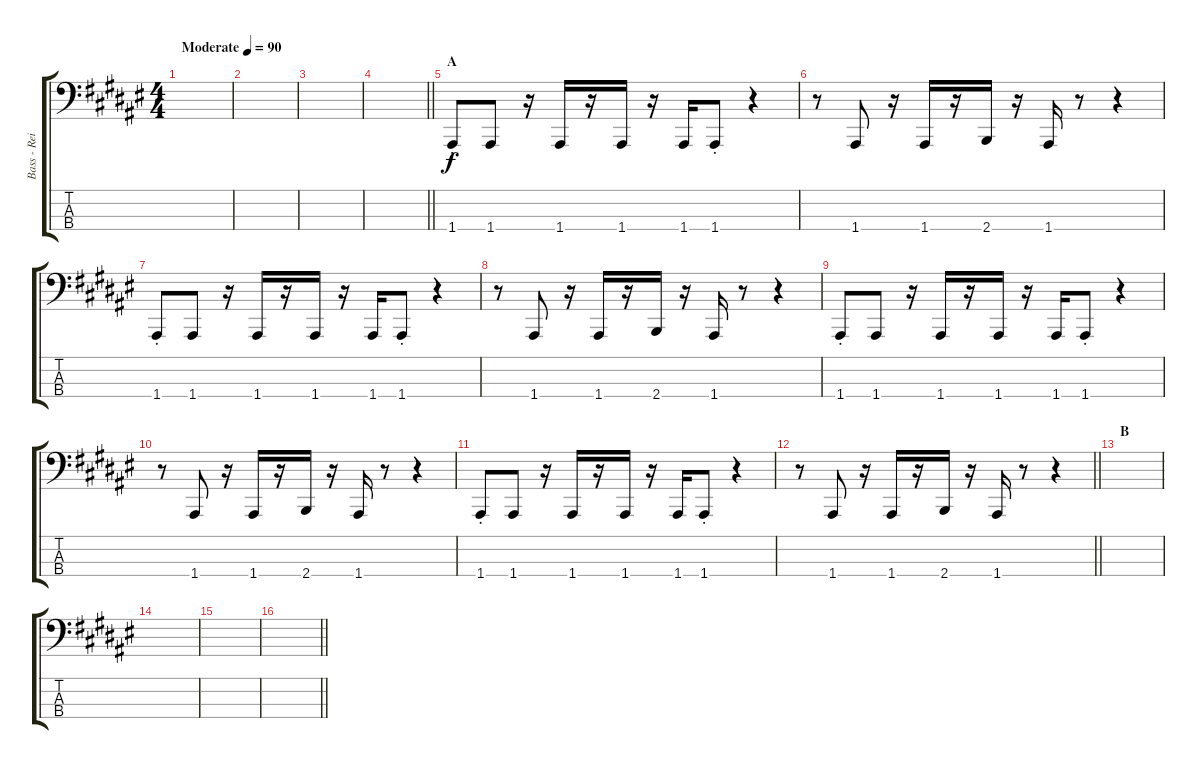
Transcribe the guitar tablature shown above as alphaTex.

\track ("Bass - Reita" "Bass - Rei") {instrument electricbasspick}
\staff {score tabs}
\tuning (C2 G1 D1 A0) {hide}
\ts (4 4)
\tempo (90 "Moderate")
\clef f4
\ks f#
|
|
|
\barLineRight lightlight
|
\section ("" "A")
1.4{st}.8 1.4.8 r.16 1.4.16 r.16 1.4.16 r.16 1.4.16 1.4{st}.8 r.4 |
r.8 1.4.8 r.16 1.4.16 r.16 2.4.16 r.16 1.4.16 r.8 r.4 |
1.4{st}.8 1.4.8 r.16 1.4.16 r.16 1.4.16 r.16 1.4.16 1.4{st}.8 r.4 |
r.8 1.4.8 r.16 1.4.16 r.16 2.4.16 r.16 1.4.16 r.8 r.4 |
1.4{st}.8 1.4.8 r.16 1.4.16 r.16 1.4.16 r.16 1.4.16 1.4{st}.8 r.4 |
r.8 1.4.8 r.16 1.4.16 r.16 2.4.16 r.16 1.4.16 r.8 r.4 |
1.4{st}.8 1.4.8 r.16 1.4.16 r.16 1.4.16 r.16 1.4.16 1.4{st}.8 r.4 |
\barLineRight lightlight
r.8 1.4.8 r.16 1.4.16 r.16 2.4.16 r.16 1.4.16 r.8 r.4 |
\section ("" "B")
|
|
|
\barLineRight lightlight
